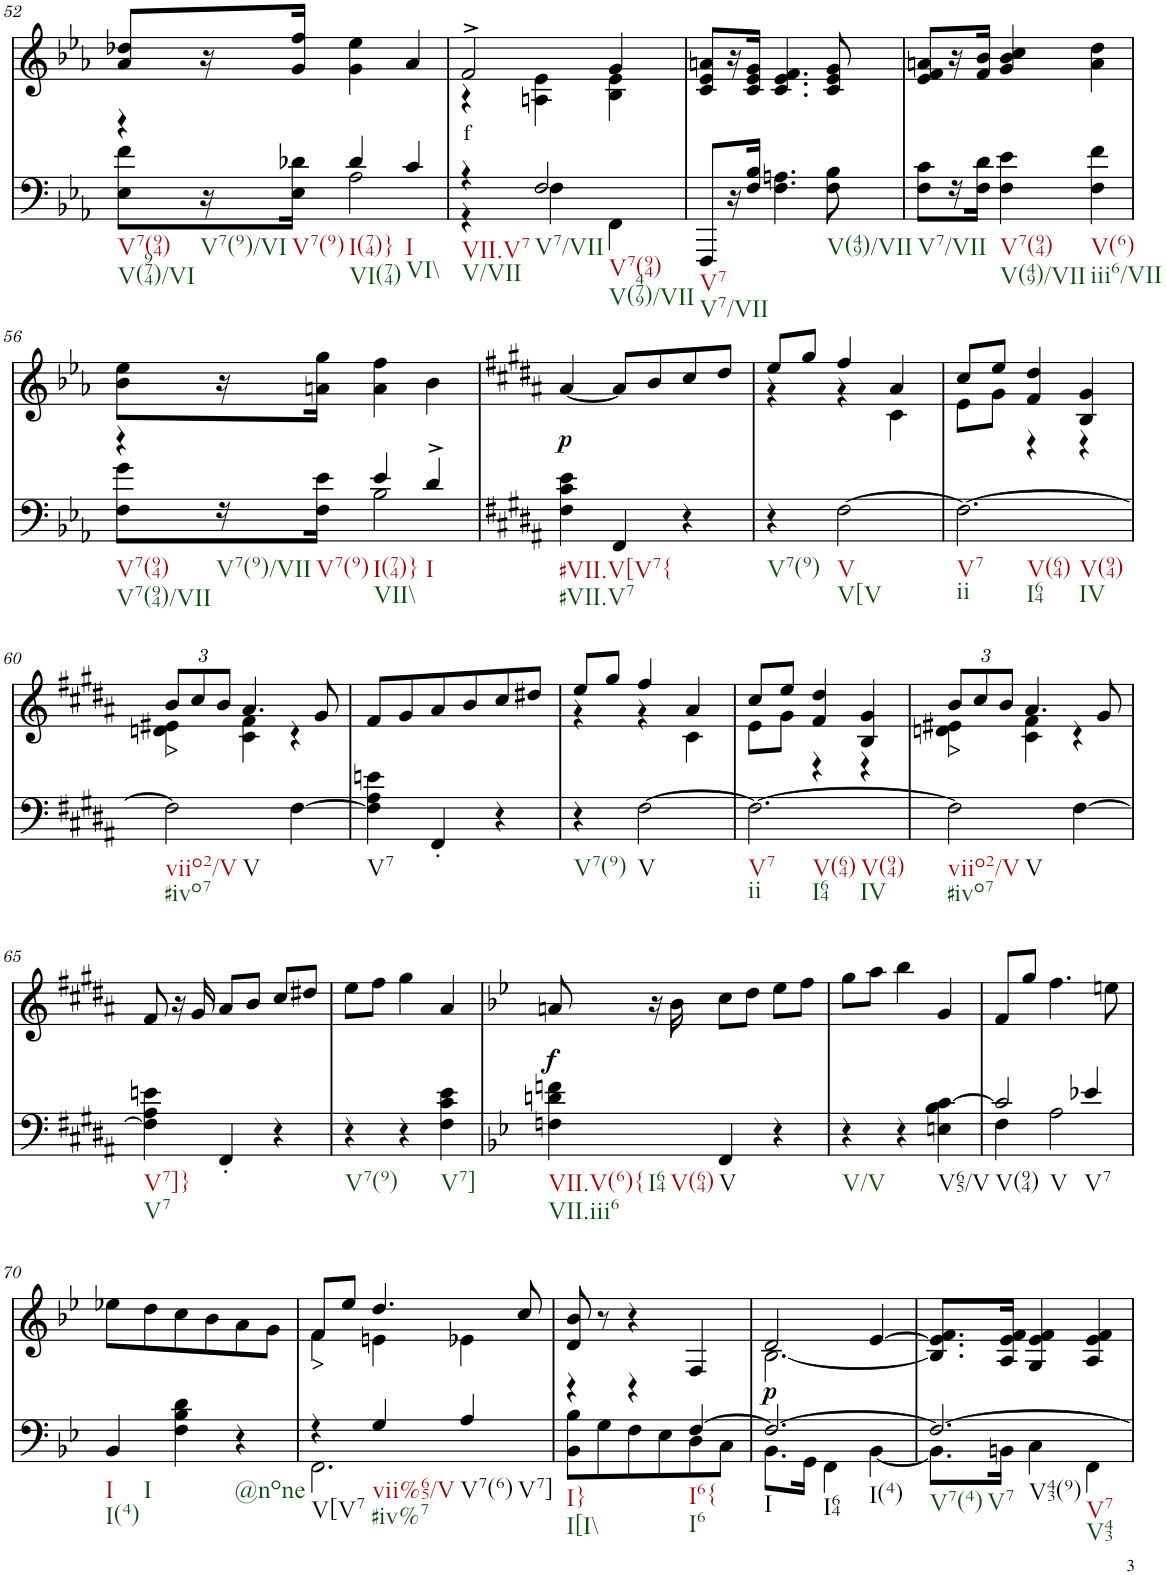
**kern	**kern	**text	**dynam
*part2	*part1	*part1	*part1
*staff2	*staff1	*staff1	*staff1
*I"Piano	*I"Piano	*	*
*I'Pno	*I'Pno	*	*
!!LO:PB:g=z
*clefF4	*clefG2	*	*
*k[b-e-a-]	*k[b-e-a-]	*	*
*c:	*c:	*	*
*M3/4	*M3/4	*	*
=52	=52	=52	=52
*^	*	*	*
!LO:TX:b:t=V7(94)	!	!	!	!
!LO:TX:b:t=V(974)/VI	!	!	!	!
!LO:TX:b:t=V7(9)/VI	!	!	!	!
!LO:TX:b:t=V7(9)	!	!	!	!
4r	8E-\ 8f\L	8a-/ 8dd-X/L	.	.
.	16r	16r	.	.
.	16E-\ 16d-X\JJ	16g/ 16ff/JJ	.	.
!LO:TX:b:t=I(74)}	!	!	!	!
!LO:TX:b:t=VI(74)	!	!	!	!
4d-/	2A-\	4g\ 4ee-\	.	.
!LO:TX:b:t=I	!	!	!	!
!LO:TX:b:t=VI\\	!	!	!	!
4c/	.	4a-/	.	.
=53	=53	=53	=53	=53
*	*	*^	*	*
!LO:TX:b:t=VII.V7	!	!	!	!	!
!LO:TX:b:t=V/VII	!	!	!	!	!
!	!	!	!	!LO:LY:b	!
4r	4r	2f^/	4r	f	.
!LO:TX:b:t=V7/VII	!	!	!	!	!
!LO:TX:b:t=V7(94)	!	!	!	!	!
!LO:TX:b:t=V(479)/VII	!	!	!	!	!
2F/	4F\	.	4An\ 4e-\	.	.
.	4FF\	4g/	4B-\ 4e-\	.	.
=54	=54	=54	=54	=54	=54
!LO:TX:b:t=V7	!	!	!	!	!
!LO:TX:b:t=V7/VII	!	!	!	!	!
*v	*v	*	*	*	*
*	*v	*v	*	*
8FFF/L	8c/ 8e-/ 8an/L	.	.
16r	16r	.	.
16F/ 16B-/JJ	16c/ 16e-/ 16g/JJ	.	.
4.F\ 4.An\	4.c/ 4.e-/ 4.f/	.	.
!LO:TX:b:t=V(49)/VII	!	!	!
8F\ 8B-\	8c/ 8e-/ 8g/	.	.
=55	=55	=55	=55
!LO:TX:b:t=V7/VII	!	!	!
8F\ 8c\L	8e-/ 8f/ 8an/L	.	.
16r	16r	.	.
16F\ 16d\JJ	16f/ 16b-/JJ	.	.
!LO:TX:b:t=V7(94)	!	!	!
!LO:TX:b:t=V(49)/VII	!	!	!
4F\ 4e-\	4g/ 4b-/ 4cc/	.	.
!LO:TX:b:t=V(6)	!	!	!
!LO:TX:b:t=iii6/VII	!	!	!
4F\ 4f\	4a\ 4dd\	.	.
!!LO:LB:g=z
=56	=56	=56	=56
*^	*	*	*
!LO:TX:b:t=V7(94)	!	!	!	!
!LO:TX:b:t=V7(94)/VII	!	!	!	!
!LO:TX:b:t=V7(9)/VII	!	!	!	!
!LO:TX:b:t=V7(9)	!	!	!	!
4r	8F\ 8g\L	8b-\ 8ee-\L	.	.
.	16r	16r	.	.
.	16F\ 16e-\JJ	16an\ 16gg\JJ	.	.
!LO:TX:b:t=I(74)}	!	!	!	!
!LO:TX:b:t=VII\\	!	!	!	!
4e-/	2B-\	4a\ 4ff\	.	.
!LO:TX:b:t=I	!	!	!	!
4d^/	.	4b-\	.	.
*v	*v	*	*	*
=57	=57	=57	=57
*k[f#c#g#d#a#]	*k[f#c#g#d#a#]	*	*
!LO:TX:b:t=#VII.V[V7{	!	!	!
!LO:TX:b:t=#VII.V7	!	!	!
!	!	!	!LO:DY:b
4F#\ 4c#\ 4e\	[4a#/	.	p
4FF#/	8a#/L]	.	.
.	8b/	.	.
4r	8cc#/	.	.
.	8dd#/J	.	.
=58	=58	=58	=58
*	*^	*	*
!LO:TX:b:t=V7(9)	!	!	!	!
4r	8ee/L	4r	.	.
.	8gg#/J	.	.	.
!LO:TX:b:t=V	!	!	!	!
!LO:TX:b:t=V[V	!	!	!	!
[2F#\	4ff#/	4r	.	.
.	4a#/	4c#\	.	.
=59	=59	=59	=59	=59
!LO:TX:b:t=V7	!	!	!	!
!LO:TX:b:t=ii	!	!	!	!
!LO:TX:b:t=V(64)	!	!	!	!
!LO:TX:b:t=I64	!	!	!	!
!LO:TX:b:t=V(94)	!	!	!	!
!LO:TX:b:t=IV	!	!	!	!
2.F#\_	8cc#/L	8e\L	.	.
.	8ee/J	8g#\J	.	.
.	4f#/ 4dd#/	4r	.	.
.	4B/ 4g#/	4r	.	.
!!LO:LB:g=z	!!
=60	=60	=60	=60	=60
*	*Xbrackettup	*	*	*
!LO:TX:b:t=viio2/V	!	!	!	!
!LO:TX:b:t=#ivo7	!	!	!	!
!LO:TX:b:t=V	!	!	!	!
!	!	!	!LO:LY:b	!
2F#\]	12b/L	4dn\ 4e#X\	>	.
.	12cc#/	.	.	.
.	12b/J	.	.	.
.	4.a#/	4c#\ 4f#\	.	.
[4F#\	.	4r	.	.
.	8g#/	.	.	.
*	*v	*v	*	*
=61	=61	=61	=61
!LO:TX:b:t=V7	!	!	!
4F#\] 4A#\ 4en\	8f#/L	.	.
.	8g#/	.	.
4FF#'/	8a#/	.	.
.	8b/	.	.
4r	8cc#/	.	.
.	8dd#X/J	.	.
=62	=62	=62	=62
*	*^	*	*
!LO:TX:b:t=V7(9)	!	!	!	!
4r	8ee/L	4r	.	.
.	8gg#/J	.	.	.
!LO:TX:b:t=V	!	!	!	!
[2F#\	4ff#/	4r	.	.
.	4a#/	4c#\	.	.
=63	=63	=63	=63	=63
!LO:TX:b:t=V7	!	!	!	!
!LO:TX:b:t=ii	!	!	!	!
!LO:TX:b:t=V(64)	!	!	!	!
!LO:TX:b:t=I64	!	!	!	!
!LO:TX:b:t=V(94)	!	!	!	!
!LO:TX:b:t=IV	!	!	!	!
2.F#\_	8cc#/L	8e\L	.	.
.	8ee/J	8g#\J	.	.
.	4f#/ 4dd#/	4r	.	.
.	4B/ 4g#/	4r	.	.
=64	=64	=64	=64	=64
!LO:TX:b:t=viio2/V	!	!	!	!
!LO:TX:b:t=#ivo7	!	!	!	!
!LO:TX:b:t=V	!	!	!	!
!	!	!	!LO:LY:b	!
2F#\]	12b/L	4dn\ 4e#X\	>	.
.	12cc#/	.	.	.
.	12b/J	.	.	.
.	4.a#/	4c#\ 4f#\	.	.
[4F#\	.	4r	.	.
.	8g#/	.	.	.
*	*v	*v	*	*
!!LO:LB:g=z
=65	=65	=65	=65
!LO:TX:b:t=V7]}	!	!	!
!LO:TX:b:t=V7	!	!	!
4F#\] 4A#\ 4en\	8f#/	.	.
.	16r	.	.
.	16g#/	.	.
4FF#'/	8a#/L	.	.
.	8b/J	.	.
4r	8cc#/L	.	.
.	8dd#X/J	.	.
=66	=66	=66	=66
!LO:TX:b:t=V7(9)	!	!	!
4r	8ee\L	.	.
.	8ff#\J	.	.
4r	4gg#\	.	.
!LO:TX:b:t=V7]	!	!	!
4F#\ 4c#\ 4e\	4a#/	.	.
=67	=67	=67	=67
*k[b-e-]	*k[b-e-]	*	*
!LO:TX:b:t=VII.V(6){	!	!	!
!LO:TX:b:t=VII.iii6	!	!	!
!LO:TX:b:t=I64	!	!	!
!LO:TX:b:t=V(64)	!	!	!
!	!	!	!LO:DY:b
4Fn\ 4dn\ 4fn\	8an/	.	f
.	16r	.	.
.	16b-\	.	.
!LO:TX:b:t=V	!	!	!
4FF/	8cc\L	.	.
.	8dd\J	.	.
4r	8ee-\L	.	.
.	8ff\J	.	.
=68	=68	=68	=68
!LO:TX:b:t=V/V	!	!	!
4r	8gg\L	.	.
.	8aa\J	.	.
4r	4bb-\	.	.
!LO:TX:b:t=V65/V	!	!	!
4En\ 4B-\ [4c\	4g/	.	.
=69	=69	=69	=69
*^	*	*	*
!LO:TX:b:t=V(94)	!	!	!	!
!LO:TX:b:t=V	!	!	!	!
2c/]	4F\	8f/L	.	.
.	.	8gg/J	.	.
.	2A\	4.ff\	.	.
!LO:TX:b:t=V7	!	!	!	!
4e-X/	.	.	.	.
.	.	8een\	.	.
*v	*v	*	*	*
!!LO:LB:g=z
=70	=70	=70	=70
!LO:TX:b:t=I	!	!	!
!LO:TX:b:t=I(4)	!	!	!
!LO:TX:b:t=I	!	!	!
4BB-/	8ee-X\L	.	.
.	8dd\	.	.
4F\ 4B-\ 4d\	8cc\	.	.
.	8b-\	.	.
!LO:TX:b:t=@none	!	!	!
4r	8a\	.	.
.	8g\J	.	.
=71	=71	=71	=71
*^	*^	*	*
!LO:TX:b:t=V[V7	!	!	!	!	!
!	!	!	!	!LO:LY:b	!
4r	2.FF\	8f/L	4f\	>	.
.	.	8ee-/J	.	.	.
!LO:TX:b:t=vii%65/V	!	!	!	!	!
!LO:TX:b:t=#iv%7	!	!	!	!	!
4G/	.	4.dd/	4en\	.	.
!LO:TX:b:t=V7(6)	!	!	!	!	!
!LO:TX:b:t=V7]	!	!	!	!	!
4A/	.	.	4e-X\	.	.
.	.	8cc/	.	.	.
*	*	*v	*v	*	*
=72	=72	=72	=72	=72
!LO:TX:b:t=I}	!	!	!	!
!LO:TX:b:t=I[I\\	!	!	!	!
4r	8BB-\ 8B-\L	8d/ 8b-/	.	.
.	8G\	8r	.	.
4r	8F\	4r	.	.
.	8E-\	.	.	.
!LO:TX:b:t=I6{	!	!	!	!
!LO:TX:b:t=I6	!	!	!	!
[4F/	8D\	4F/	.	.
.	8C\J	.	.	.
=73	=73	=73	=73	=73
*	*	*^	*	*
!LO:TX:b:t=I	!	!	!	!	!
!LO:TX:b:t=I64	!	!	!	!	!
!LO:TX:b:t=I(4)	!	!	!	!	!
!	!	!	!	!	!LO:DY:b
2.F/_	8.BB-\L	2d/	[2.B-\	.	p
.	16GG\Jk	.	.	.	.
.	4FF\	.	.	.	.
.	[4BB-\	[4e-/	.	.	.
*	*	*v	*v	*	*
=74	=74	=74	=74	=74
!LO:TX:b:t=V7(4)	!	!	!	!
!LO:TX:b:t=V7	!	!	!	!
!LO:TX:b:t=V43(9)	!	!	!	!
!LO:TX:b:t=V7	!	!	!	!
!LO:TX:b:t=V43	!	!	!	!
2.F/_	8.BB-\L]	8.B-/] 8.e-/] 8.f/L	.	.
.	16BBn\Jk	16A/ 16e-/ 16f/Jk	.	.
.	4C\	4G/ 4e-/ 4f/	.	.
.	4FF\	4A/ 4e-/ 4f/	.	.
*v	*v	*	*	*
=	=	=	=
*-	*-	*-	*-
